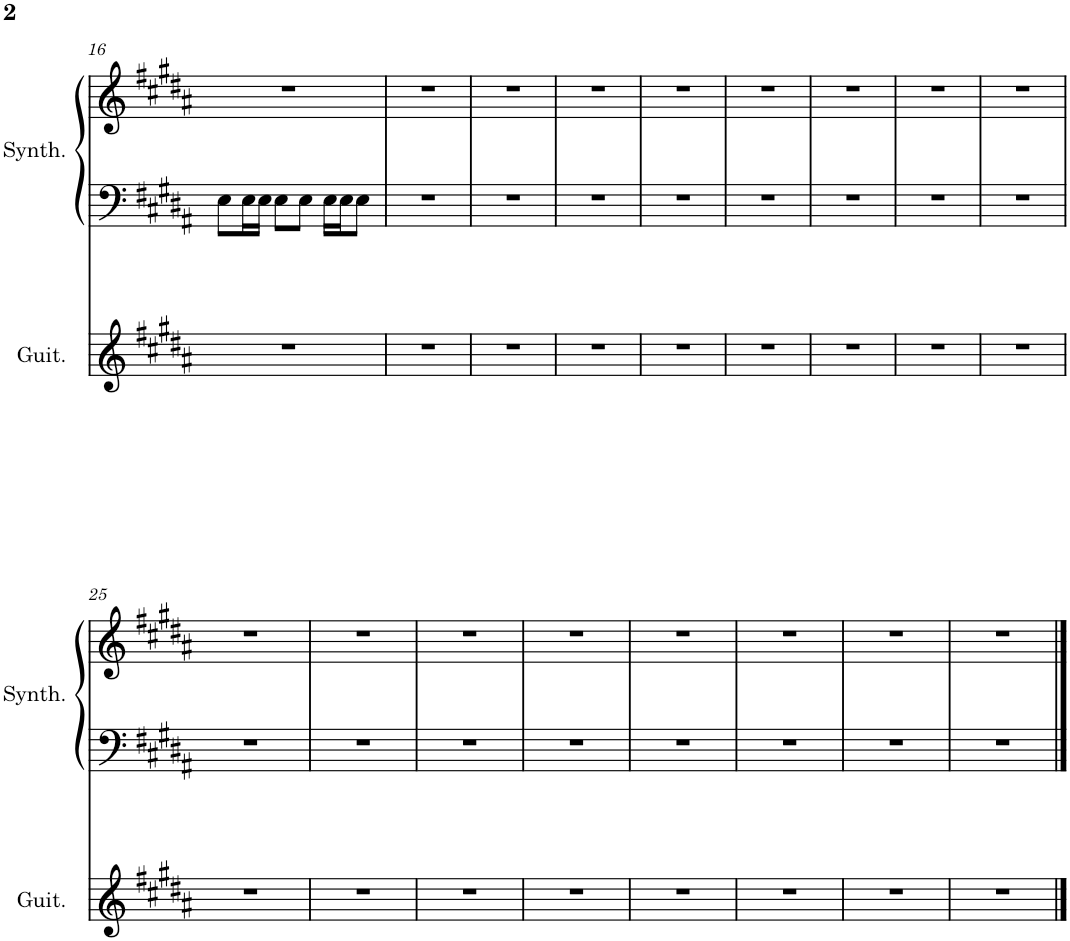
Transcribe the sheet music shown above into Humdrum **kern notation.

**kern	**kern	**kern
*part2	*part1	*part1
*staff3	*staff2	*staff1
*I"Guitar	*I"Square Synthesizer	*
*I'Guit.	*I'Synth.	*
!!LO:PB:g=z
*clefG2	*clefF4	*clefG2
*Trd7c12	*	*
*k[f#c#g#d#a#]	*k[f#c#g#d#a#]	*k[f#c#g#d#a#]
*M3/4	*M3/4	*M3/4
=16	=16	=16
2.r	8E\L	2.r
.	16E\L	.
.	16E\JJ	.
.	8E\L	.
.	8E\J	.
.	16E\LL	.
.	16E\J	.
.	8E\J	.
=17	=17	=17
2.r	2.r	2.r
=18	=18	=18
2.r	2.r	2.r
=19	=19	=19
2.r	2.r	2.r
=20	=20	=20
2.r	2.r	2.r
=21	=21	=21
2.r	2.r	2.r
=22	=22	=22
2.r	2.r	2.r
=23	=23	=23
2.r	2.r	2.r
=24	=24	=24
2.r	2.r	2.r
!!LO:LB:g=z
=25	=25	=25
2.r	2.r	2.r
=26	=26	=26
2.r	2.r	2.r
=27	=27	=27
2.r	2.r	2.r
=28	=28	=28
2.r	2.r	2.r
=29	=29	=29
2.r	2.r	2.r
=30	=30	=30
2.r	2.r	2.r
=31	=31	=31
2.r	2.r	2.r
=32	=32	=32
2.r	2.r	2.r
==	==	==
*-	*-	*-
